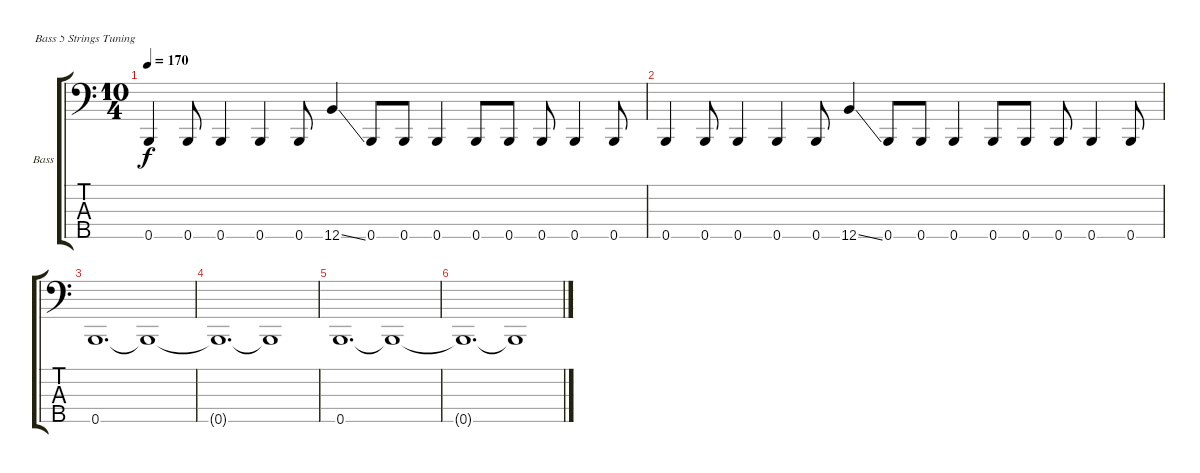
\bracketExtendMode groupsimilarinstruments
\firstSystemTrackNameOrientation horizontal
\otherSystemsTrackNameOrientation horizontal
\track ("Bass" "Bass") {multiBarRest instrument electricbassfinger}
\staff {score tabs}
\tuning (G2 D2 A1 E1 B0)
\ts (10 4)
\tempo 170
\clef f4
\ks c
0.5.4{dy f} 0.5.8 0.5.4 0.5.4 0.5.8 12.5{ss}.4 0.5.8 0.5.8 0.5.4 0.5.8 0.5.8 0.5.8 0.5.4 0.5.8 |
0.5.4 0.5.8 0.5.4 0.5.4 0.5.8 12.5{ss}.4 0.5.8 0.5.8 0.5.4 0.5.8 0.5.8 0.5.8 0.5.4 0.5.8 |
0.5.1{d} 0.5{t}.1 |
0.5{t}.1{d} 0.5{t}.1 |
0.5.1{d} 0.5{t}.1 |
0.5{t}.1{d} 0.5{t}.1
